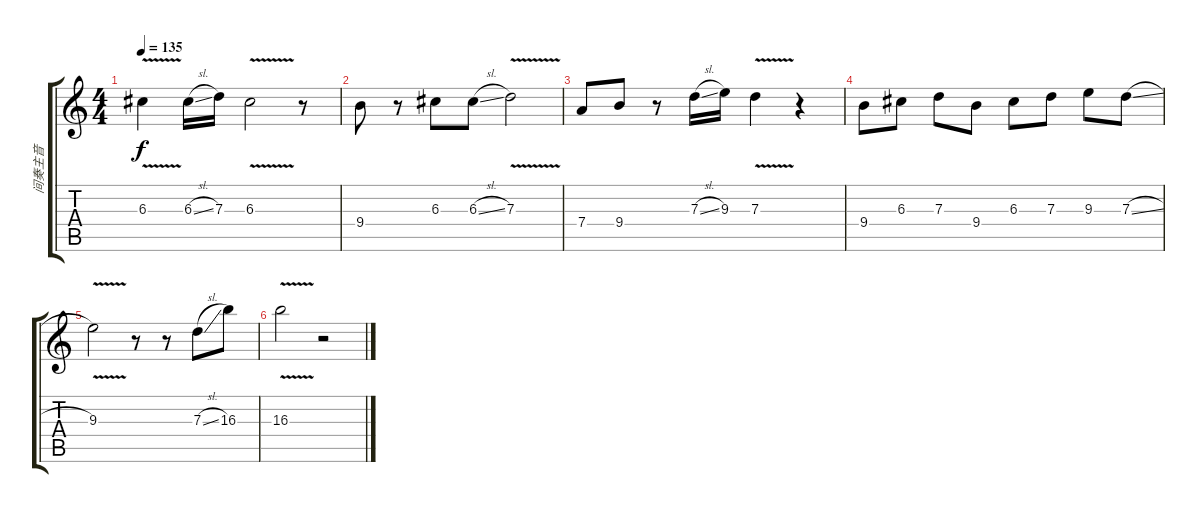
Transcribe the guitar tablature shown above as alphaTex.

\track ("间奏主音" "间奏主音") {instrument overdrivenguitar}
\staff {score tabs}
\tuning (E4 B3 G3 D3 A2 E2) {hide}
\ts (4 4)
\tempo 135
\clef g2
\ks c
6.3{v}.4{dy f} 6.3{sl}.16 7.3.16 6.3{v}.2 r.8 |
9.4.8 r.8 6.3.8 6.3{sl}.8 7.3{v}.2 |
7.4.8 9.4.8 r.8 7.3{sl}.16 9.3.16 7.3{v}.4 r.4 |
9.4.8 6.3.8 7.3.8 9.4.8 6.3.8 7.3.8 9.3.8 7.3{sl}.8 |
9.3{v}.2 r.8 r.8 7.3{sl}.8 16.3.8 |
16.3{v}.2 r.2
